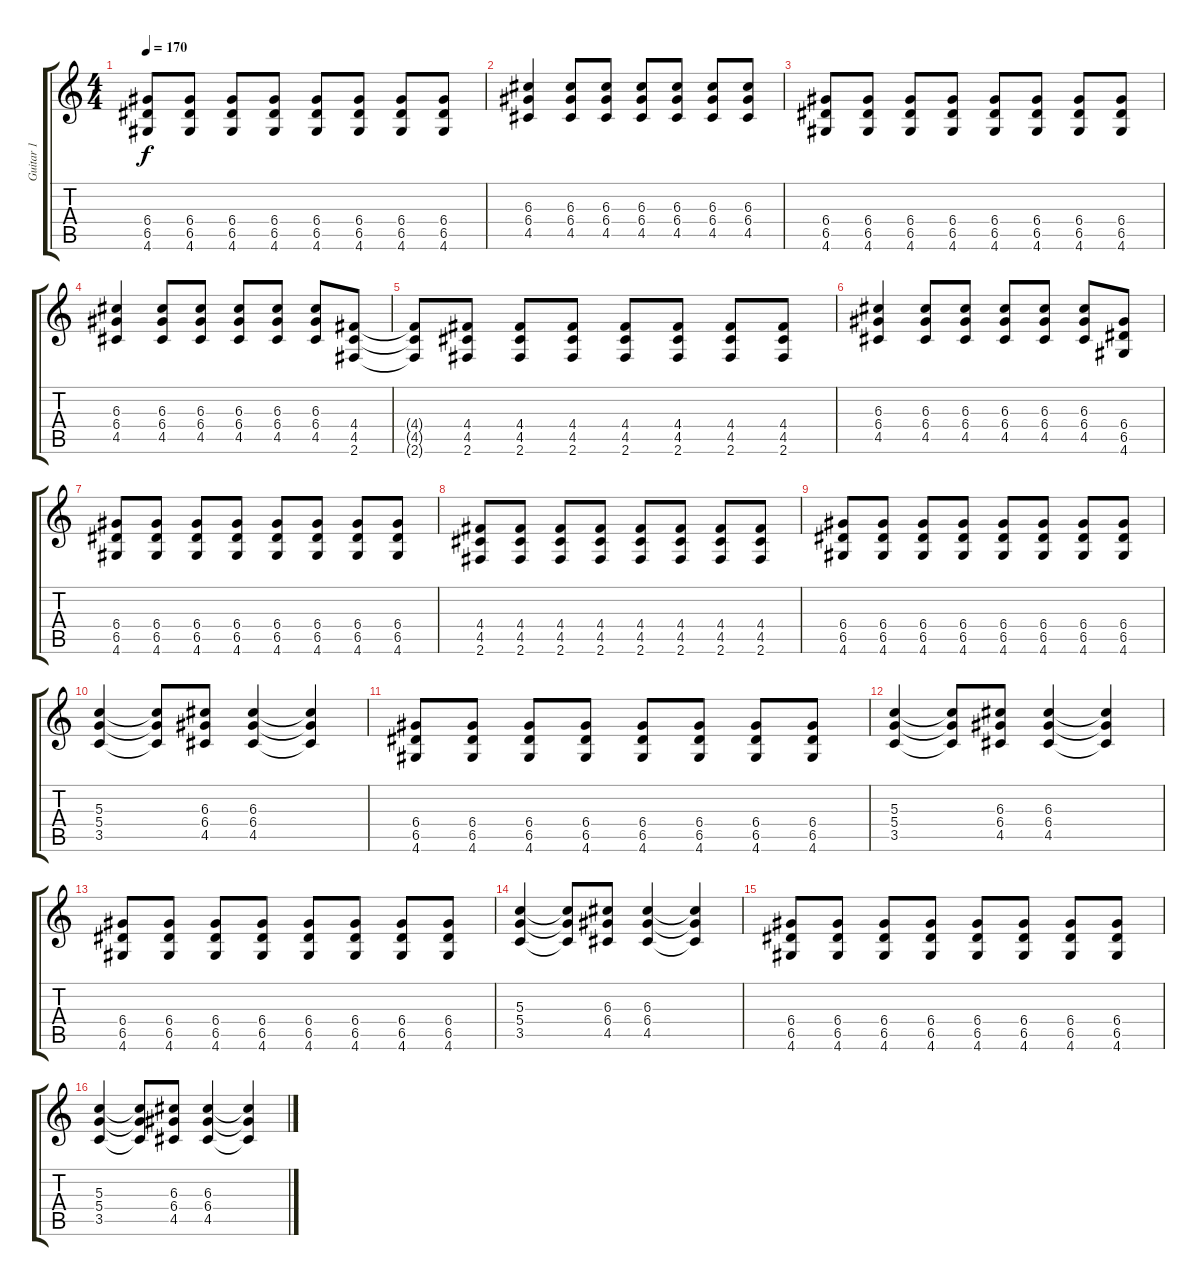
\track ("Guitar 1" "Guitar 1") {instrument overdrivenguitar}
\staff {score tabs}
\tuning (E4 B3 G3 D3 A2 E2) {hide}
\ts (4 4)
\tempo 170
\clef g2
\ks c
(6.4{t} 6.5{t} 4.6{t}).8{dy f} (6.4 6.5 4.6).8 (6.4 6.5 4.6).8 (6.4 6.5 4.6).8 (6.4 6.5 4.6).8 (6.4 6.5 4.6).8 (6.4 6.5 4.6).8 (6.4 6.5 4.6).8 |
(6.3 6.4 4.5).4 (6.3 6.4 4.5).8 (6.3 6.4 4.5).8 (6.3 6.4 4.5).8 (6.3 6.4 4.5).8 (6.3 6.4 4.5).8 (6.3 6.4 4.5).8 |
(6.4 6.5 4.6).8 (6.4 6.5 4.6).8 (6.4 6.5 4.6).8 (6.4 6.5 4.6).8 (6.4 6.5 4.6).8 (6.4 6.5 4.6).8 (6.4 6.5 4.6).8 (6.4 6.5 4.6).8 |
(6.3 6.4 4.5).4 (6.3 6.4 4.5).8 (6.3 6.4 4.5).8 (6.3 6.4 4.5).8 (6.3 6.4 4.5).8 (6.3 6.4 4.5).8 (4.4 4.5 2.6).8 |
(4.4{t} 4.5{t} 2.6{t}).8 (4.4 4.5 2.6).8 (4.4 4.5 2.6).8 (4.4 4.5 2.6).8 (4.4 4.5 2.6).8 (4.4 4.5 2.6).8 (4.4 4.5 2.6).8 (4.4 4.5 2.6).8 |
(6.3 6.4 4.5).4 (6.3 6.4 4.5).8 (6.3 6.4 4.5).8 (6.3 6.4 4.5).8 (6.3 6.4 4.5).8 (6.3 6.4 4.5).8 (6.4 6.5 4.6).8 |
(6.4 6.5 4.6).8 (6.4 6.5 4.6).8 (6.4 6.5 4.6).8 (6.4 6.5 4.6).8 (6.4 6.5 4.6).8 (6.4 6.5 4.6).8 (6.4 6.5 4.6).8 (6.4 6.5 4.6).8 |
(4.4 4.5 2.6).8 (4.4 4.5 2.6).8 (4.4 4.5 2.6).8 (4.4 4.5 2.6).8 (4.4 4.5 2.6).8 (4.4 4.5 2.6).8 (4.4 4.5 2.6).8 (4.4 4.5 2.6).8 |
(6.4 6.5 4.6).8 (6.4 6.5 4.6).8 (6.4 6.5 4.6).8 (6.4 6.5 4.6).8 (6.4 6.5 4.6).8 (6.4 6.5 4.6).8 (6.4 6.5 4.6).8 (6.4 6.5 4.6).8 |
(5.3 5.4 3.5).4 (5.3{t} 5.4{t} 3.5{t}).8 (6.3 6.4 4.5).8 (6.3 6.4 4.5).4 (6.3{t} 6.4{t} 4.5{t}).4 |
(6.4 6.5 4.6).8 (6.4 6.5 4.6).8 (6.4 6.5 4.6).8 (6.4 6.5 4.6).8 (6.4 6.5 4.6).8 (6.4 6.5 4.6).8 (6.4 6.5 4.6).8 (6.4 6.5 4.6).8 |
(5.3 5.4 3.5).4 (5.3{t} 5.4{t} 3.5{t}).8 (6.3 6.4 4.5).8 (6.3 6.4 4.5).4 (6.3{t} 6.4{t} 4.5{t}).4 |
(6.4 6.5 4.6).8 (6.4 6.5 4.6).8 (6.4 6.5 4.6).8 (6.4 6.5 4.6).8 (6.4 6.5 4.6).8 (6.4 6.5 4.6).8 (6.4 6.5 4.6).8 (6.4 6.5 4.6).8 |
(5.3 5.4 3.5).4 (5.3{t} 5.4{t} 3.5{t}).8 (6.3 6.4 4.5).8 (6.3 6.4 4.5).4 (6.3{t} 6.4{t} 4.5{t}).4 |
(6.4 6.5 4.6).8 (6.4 6.5 4.6).8 (6.4 6.5 4.6).8 (6.4 6.5 4.6).8 (6.4 6.5 4.6).8 (6.4 6.5 4.6).8 (6.4 6.5 4.6).8 (6.4 6.5 4.6).8 |
(5.3 5.4 3.5).4 (5.3{t} 5.4{t} 3.5{t}).8 (6.3 6.4 4.5).8 (6.3 6.4 4.5).4 (6.3{t} 6.4{t} 4.5{t}).4
